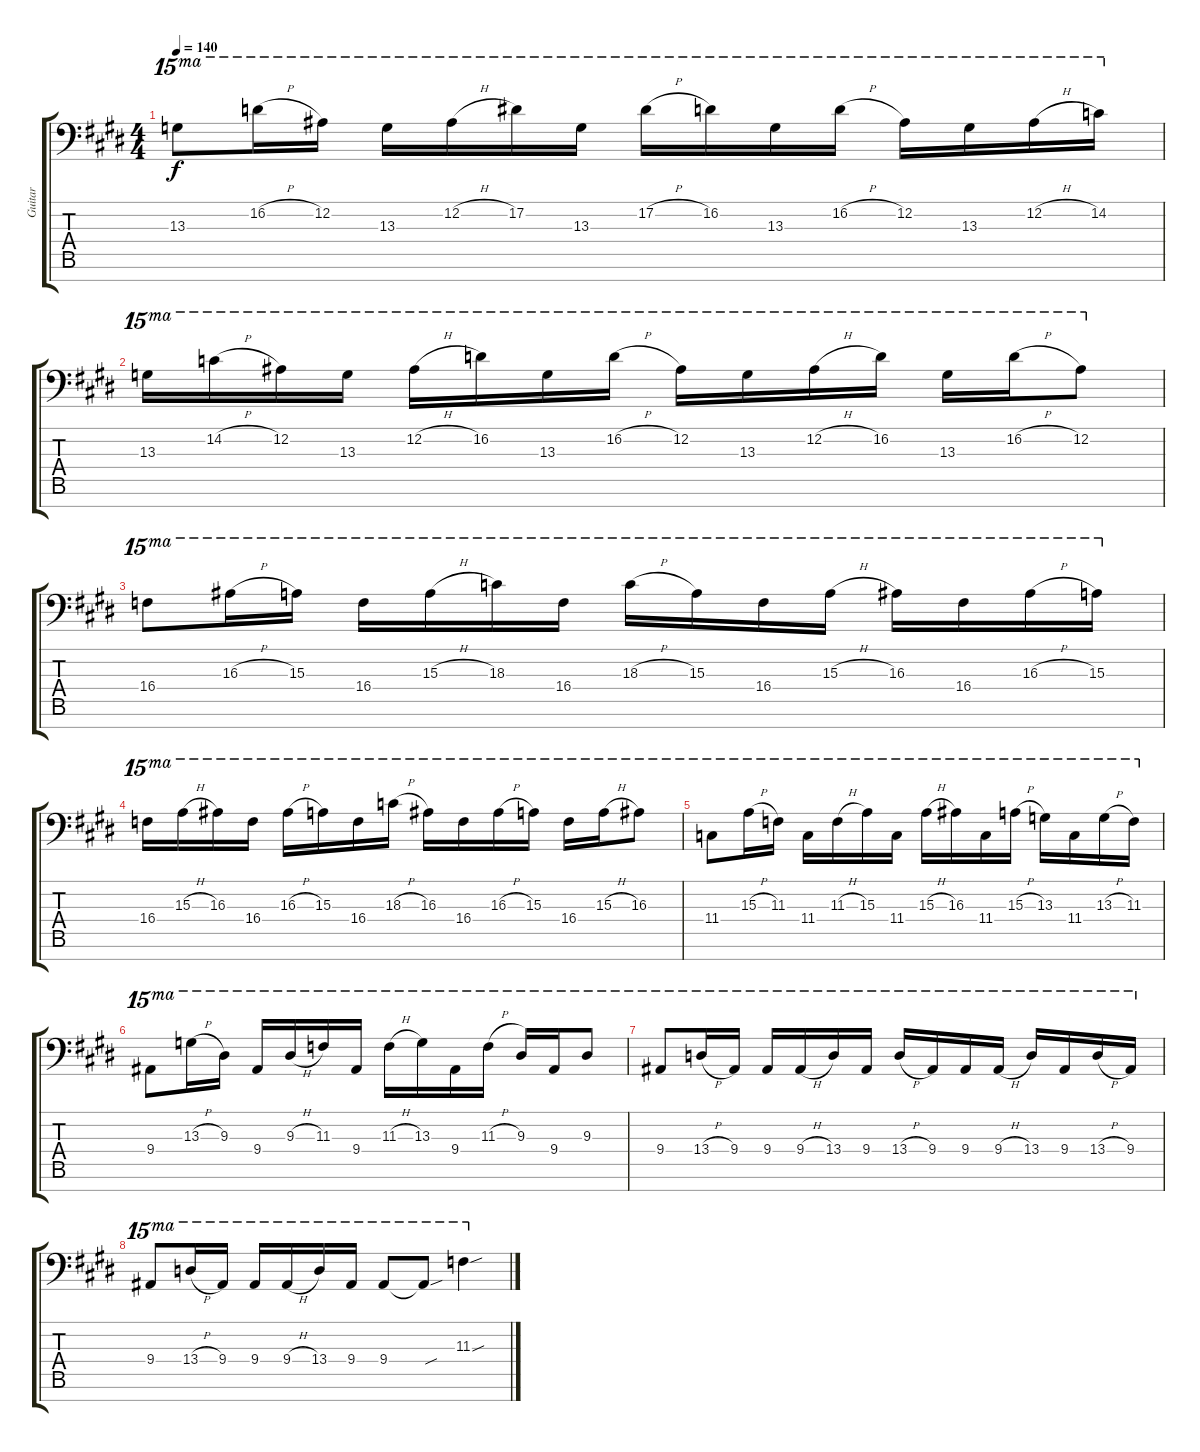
\track ("Guitar" "Guitar") {instrument electricguitarjazz}
\staff {score tabs}
\tuning (Eb4 Bb3 Gb3 Db3 Ab2 Eb2 Bb1) {hide}
\ts (4 4)
\tempo 140
\clef f4
\ks e
13.3.8{ot 15ma dy f} 16.2{h}.16{ot 15ma} 12.2.16{ot 15ma} 13.3.16{ot 15ma} 12.2{h}.16{ot 15ma} 17.2.16{ot 15ma} 13.3.16{ot 15ma} 17.2{h}.16{ot 15ma} 16.2.16{ot 15ma} 13.3.16{ot 15ma} 16.2{h}.16{ot 15ma} 12.2.16{ot 15ma} 13.3.16{ot 15ma} 12.2{h}.16{ot 15ma} 14.2.16{ot 15ma} |
13.3.16{ot 15ma} 14.2{h}.16{ot 15ma} 12.2.16{ot 15ma} 13.3.16{ot 15ma} 12.2{h}.16{ot 15ma} 16.2.16{ot 15ma} 13.3.16{ot 15ma} 16.2{h}.16{ot 15ma} 12.2.16{ot 15ma} 13.3.16{ot 15ma} 12.2{h}.16{ot 15ma} 16.2.16{ot 15ma} 13.3.16{ot 15ma} 16.2{h}.16{ot 15ma} 12.2.8{ot 15ma} |
16.4.8{ot 15ma} 16.3{h}.16{ot 15ma} 15.3.16{ot 15ma} 16.4.16{ot 15ma} 15.3{h}.16{ot 15ma} 18.3.16{ot 15ma} 16.4.16{ot 15ma} 18.3{h}.16{ot 15ma} 15.3.16{ot 15ma} 16.4.16{ot 15ma} 15.3{h}.16{ot 15ma} 16.3.16{ot 15ma} 16.4.16{ot 15ma} 16.3{h}.16{ot 15ma} 15.3.16{ot 15ma} |
16.4.16{ot 15ma} 15.3{h}.16{ot 15ma} 16.3.16{ot 15ma} 16.4.16{ot 15ma} 16.3{h}.16{ot 15ma} 15.3.16{ot 15ma} 16.4.16{ot 15ma} 18.3{h}.16{ot 15ma} 16.3.16{ot 15ma} 16.4.16{ot 15ma} 16.3{h}.16{ot 15ma} 15.3.16{ot 15ma} 16.4.16{ot 15ma} 15.3{h}.16{ot 15ma} 16.3.8{ot 15ma} |
11.4.8{ot 15ma} 15.3{h}.16{ot 15ma} 11.3.16{ot 15ma} 11.4.16{ot 15ma} 11.3{h}.16{ot 15ma} 15.3.16{ot 15ma} 11.4.16{ot 15ma} 15.3{h}.16{ot 15ma} 16.3.16{ot 15ma} 11.4.16{ot 15ma} 15.3{h}.16{ot 15ma} 13.3.16{ot 15ma} 11.4.16{ot 15ma} 13.3{h}.16{ot 15ma} 11.3.16{ot 15ma} |
9.4.8{ot 15ma} 13.3{h}.16{ot 15ma} 9.3.16{ot 15ma} 9.4.16{ot 15ma} 9.3{h}.16{ot 15ma} 11.3.16{ot 15ma} 9.4.16{ot 15ma} 11.3{h}.16{ot 15ma} 13.3.16{ot 15ma} 9.4.16{ot 15ma} 11.3{h}.16{ot 15ma} 9.3.16{ot 15ma} 9.4.16{ot 15ma} 9.3.8{ot 15ma} |
9.4.8{ot 15ma} 13.4{h}.16{ot 15ma} 9.4.16{ot 15ma} 9.4.16{ot 15ma} 9.4{h}.16{ot 15ma} 13.4.16{ot 15ma} 9.4.16{ot 15ma} 13.4{h}.16{ot 15ma} 9.4.16{ot 15ma} 9.4.16{ot 15ma} 9.4{h}.16{ot 15ma} 13.4.16{ot 15ma} 9.4.16{ot 15ma} 13.4{h}.16{ot 15ma} 9.4.16{ot 15ma} |
9.4.8{ot 15ma} 13.4{h}.16{ot 15ma} 9.4.16{ot 15ma} 9.4.16{ot 15ma} 9.4{h}.16{ot 15ma} 13.4.16{ot 15ma} 9.4.16{ot 15ma} 9.4.8{ot 15ma} 9.4{sou t}.8{ot 15ma} 11.3{sou}.4{ot 15ma}
